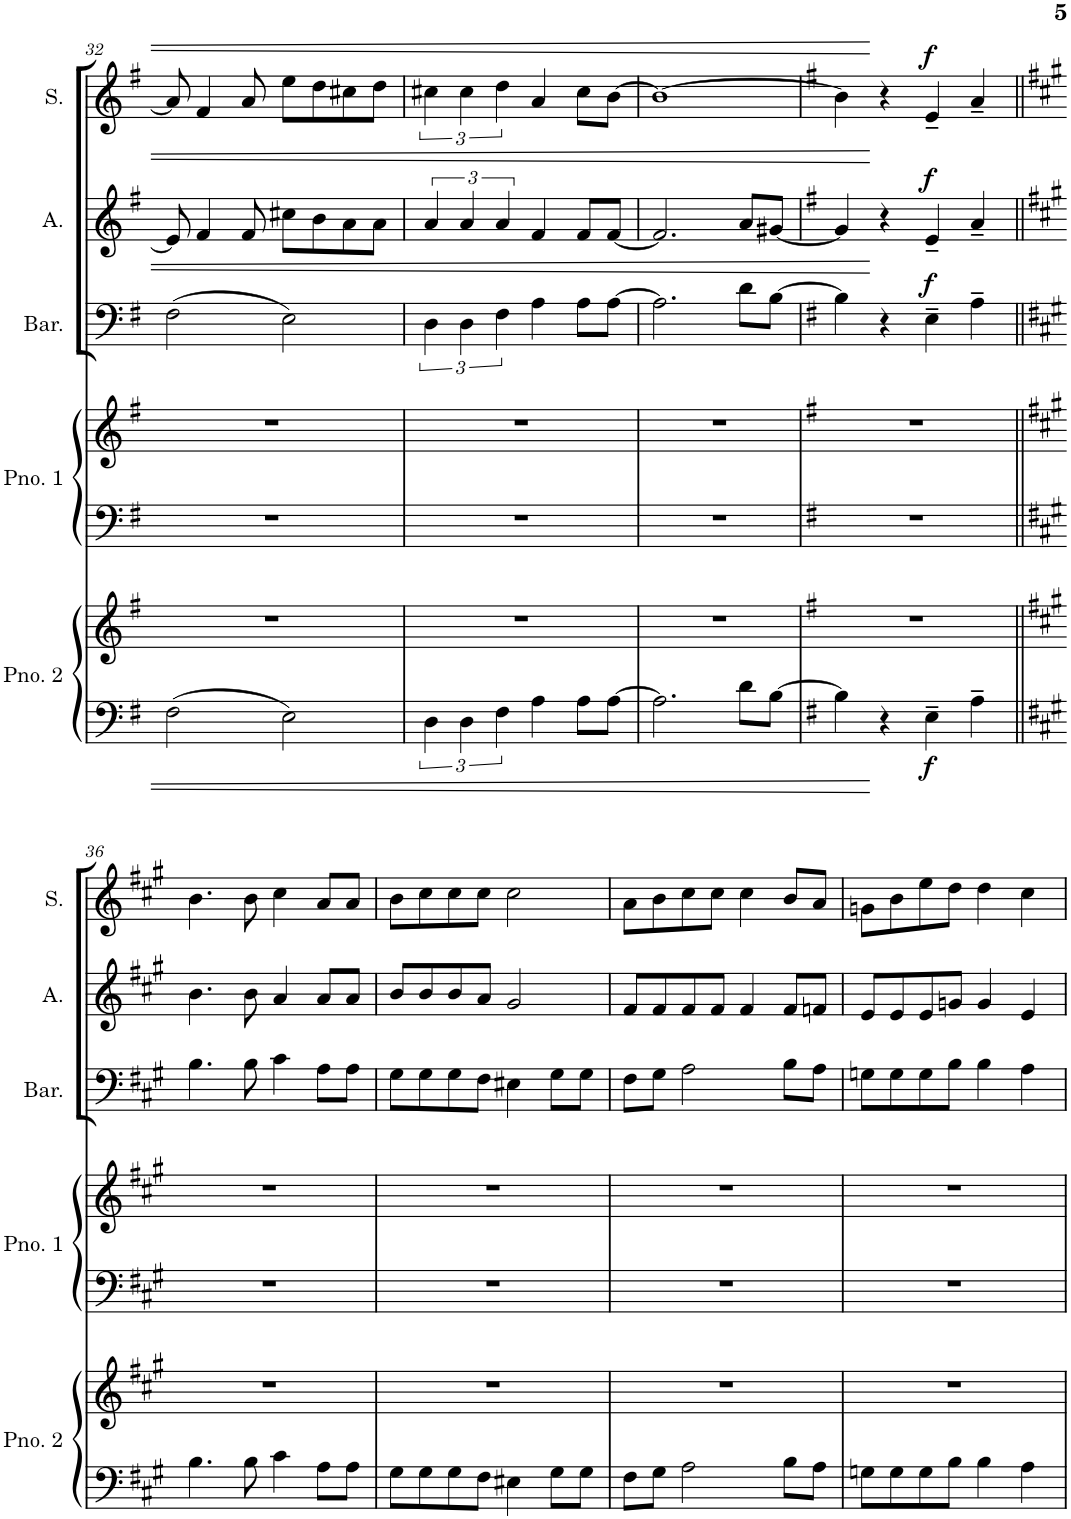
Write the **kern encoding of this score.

**kern	**kern	**dynam	**kern	**kern	**kern	**dynam	**kern	**dynam	**kern	**dynam
*part5	*part5	*part5	*part4	*part4	*part3	*part3	*part2	*part2	*part1	*part1
*staff7	*staff6	*staff6/7	*staff5	*staff4	*staff3	*staff3	*staff2	*staff2	*staff1	*staff1
*I"Piano 2	*	*	*I"Piano 1	*	*I"Baritone	*	*I"Alto	*	*I"Soprano	*
*I'Pno. 2	*	*	*I'Pno. 1	*	*I'Bar.	*	*I'A.	*	*I'S.	*
!!LO:PB:g=z
*clefF4	*clefG2	*	*clefF4	*clefG2	*clefF4	*	*clefG2	*	*clefG2	*
*k[f#]	*k[f#]	*	*k[f#]	*k[f#]	*k[f#]	*	*k[f#]	*	*k[f#]	*
*M4/4	*M4/4	*	*M4/4	*M4/4	*M4/4	*	*M4/4	*	*M4/4	*
=32	=32	=32	=32	=32	=32	=32	=32	=32	=32	=32
2F#\	1r	.	1r	1r	(2F#\	.	8e/]	.	8a/]	.
.	.	.	.	.	.	.	4f#/	.	4f#/	.
.	.	.	.	.	.	.	8f#/	.	8a/	.
2E\	.	.	.	.	2E\)	.	8cc#X\L	.	8ee\L	.
.	.	.	.	.	.	.	8b\	.	8dd\	.
.	.	.	.	.	.	.	8a\	.	8cc#X\	.
.	.	.	.	.	.	.	8a\J	.	8dd\J	.
=33	=33	=33	=33	=33	=33	=33	=33	=33	=33	=33
6D\	1r	.	1r	1r	6D\	.	6a/	.	6cc#X\	.
6D\	.	.	.	.	6D\	.	6a/	.	6cc#\	.
6F#\	.	.	.	.	6F#\	.	6a/	.	6dd\	.
4A\	.	.	.	.	4A\	.	4f#/	.	4a/	.
8A\L	.	.	.	.	8A\L	.	8f#/L	.	8cc#\L	.
[8A\J	.	.	.	.	[8A\J	.	[8f#/J	.	[8b\J	.
=34	=34	=34	=34	=34	=34	=34	=34	=34	=34	=34
2.A\]	1r	.	1r	1r	2.A\]	.	2.f#/]	.	1b_	.
8d\L	.	.	.	.	8d\L	.	8a/L	.	.	.
[8B\J	.	.	.	.	[8B\J	.	[8g#X/J	.	.	.
=35	=35	=35	=35	=35	=35	=35	=35	=35	=35	=35
*k[f#]	*k[f#]	*	*k[f#]	*k[f#]	*k[f#]	*	*k[f#]	*	*k[f#]	*
4B\]	1r	.	1r	1r	4B\]	.	4g#/]	.	4b\]	.
4r	.	.	.	.	4r	.	4r	.	4r	.
!	!	!LO:DY:b=2	!	!	!	!LO:DY:a	!	!LO:DY:a	!	!LO:DY:a
4E~\	.	f	.	.	4E~\	f	4e~/	f	4e~/	f
4A~\	.	.	.	.	4A~\	.	4a~/	.	4a~/	.
!!LO:LB:g=z
=36||	=36||	=36||	=36||	=36||	=36||	=36||	=36||	=36||	=36||	=36||
*k[f#c#g#]	*k[f#c#g#]	*	*k[f#c#g#]	*k[f#c#g#]	*k[f#c#g#]	*	*k[f#c#g#]	*	*k[f#c#g#]	*
4.B\	1r	.	1r	1r	4.B\	.	4.b\	.	4.b\	.
8B\	.	.	.	.	8B\	.	8b\	.	8b\	.
4c#\	.	.	.	.	4c#\	.	4a/	.	4cc#\	.
8A\L	.	.	.	.	8A\L	.	8a/L	.	8a/L	.
8A\J	.	.	.	.	8A\J	.	8a/J	.	8a/J	.
=37	=37	=37	=37	=37	=37	=37	=37	=37	=37	=37
8G#\L	1r	.	1r	1r	8G#\L	.	8b/L	.	8b\L	.
8G#\	.	.	.	.	8G#\	.	8b/	.	8cc#\	.
8G#\	.	.	.	.	8G#\	.	8b/	.	8cc#\	.
8F#\J	.	.	.	.	8F#\J	.	8a/J	.	8cc#\J	.
4E#X\	.	.	.	.	4E#X\	.	2g#/	.	2cc#\	.
8G#\L	.	.	.	.	8G#\L	.	.	.	.	.
8G#\J	.	.	.	.	8G#\J	.	.	.	.	.
=38	=38	=38	=38	=38	=38	=38	=38	=38	=38	=38
8F#\L	1r	.	1r	1r	8F#\L	.	8f#/L	.	8a\L	.
8G#\J	.	.	.	.	8G#\J	.	8f#/	.	8b\	.
2A\	.	.	.	.	2A\	.	8f#/	.	8cc#\	.
.	.	.	.	.	.	.	8f#/J	.	8cc#\J	.
.	.	.	.	.	.	.	4f#/	.	4cc#\	.
8B\L	.	.	.	.	8B\L	.	8f#/L	.	8b/L	.
8A\J	.	.	.	.	8A\J	.	8fn/J	.	8a/J	.
=39	=39	=39	=39	=39	=39	=39	=39	=39	=39	=39
8Gn\L	1r	.	1r	1r	8Gn\L	.	8e/L	.	8gn\L	.
8G\	.	.	.	.	8G\	.	8e/	.	8b\	.
8G\	.	.	.	.	8G\	.	8e/	.	8ee\	.
8B\J	.	.	.	.	8B\J	.	8gn/J	.	8dd\J	.
4B\	.	.	.	.	4B\	.	4g/	.	4dd\	.
4A\	.	.	.	.	4A\	.	4e/	.	4cc#\	.
=	=	=	=	=	=	=	=	=	=	=
*-	*-	*-	*-	*-	*-	*-	*-	*-	*-	*-
